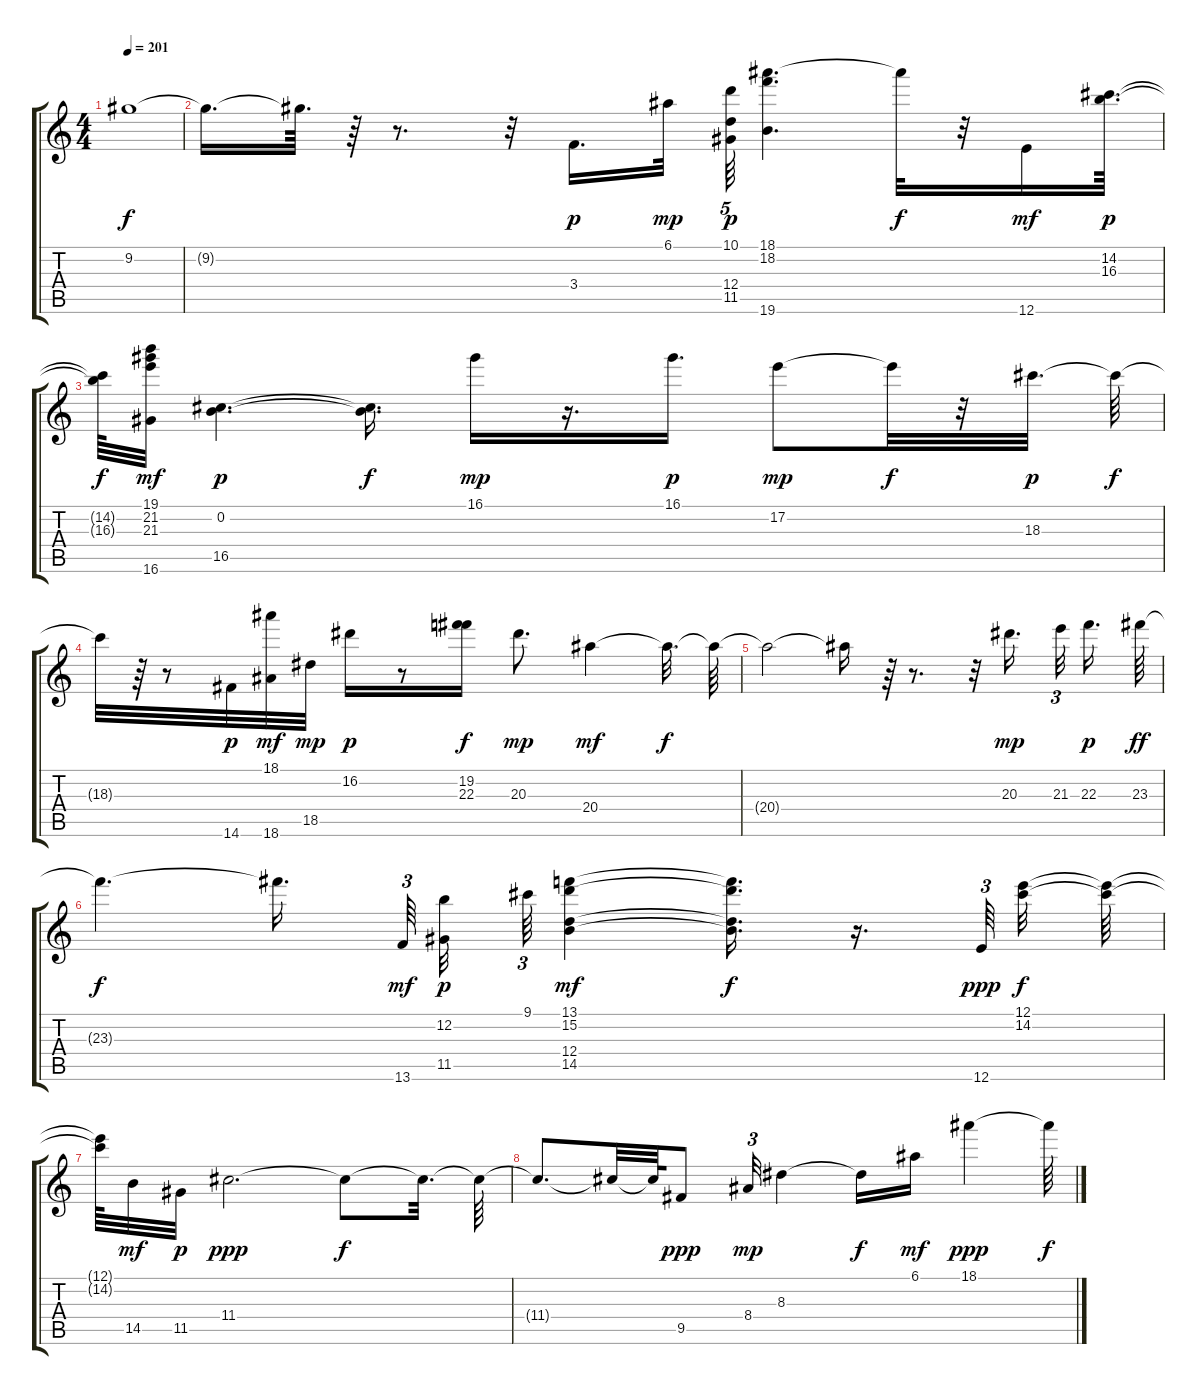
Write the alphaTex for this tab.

\track "" {instrument acousticguitarnylon}
\staff {score tabs}
\tuning (E4 B3 G3 D3 A2 E2) {hide}
\ts (4 4)
\tempo 201
\clef g2
\ks c
9.2{t}.1{dy f} |
9.2{t}.16{d} 9.2{t}.64{d} r.64 r.8{d} r.32 3.4.16{d dy p} 6.1.32{dy mp} (10.1 12.4 11.5).64{tu (5 4) dy p} (18.1 18.2 19.6).4{d} 18.1{t}.32{dy f} r.32 12.6.16{dy mf} (14.2 16.3).64{d dy p} |
(14.2{t} 16.3{t}).64{dy f} (19.1 21.2 21.3 16.6).32{dy mf} (0.2 16.5).4{d dy p} (0.2{t} 16.5{t}).16{d dy f} 16.1.16{dy mp} r.16{d} 16.1.16{d dy p} 17.2.8{dy mp} 17.2{t}.32{dy f} r.32 18.3.32{d dy p} 18.3{t}.64{dy f} |
18.3{t}.32 r.64 r.8 14.6.32{dy p} (18.1 18.6).32{dy mf} 18.5.32{dy mp} 16.2.16{dy p} r.8 (19.2 22.3).16{dy f} 20.3.8{d dy mp} 20.4.4{dy mf} 20.4{t}.32{d dy f} 20.4{t}.64 |
20.4{t}.2 20.4{t}.16 r.64 r.8{d} r.32 20.3.16{d dy mp} 21.3.32{tu (3 2)} 22.3.16{d dy p} 23.3.64{dy ff} |
23.3{t}.4{d dy f} 23.3{t}.16{d} 13.6.64{tu (3 2) dy mf} (12.2 11.5).32{dy p} 9.1.64{tu (3 2)} (13.1 15.2 12.4 14.5).4{dy mf} (13.1{t} 15.2{t} 12.4{t} 14.5{t}).16{d dy f} r.16{d} 12.6.64{tu (3 2) dy ppp} (12.1 14.2).32{dy f} (12.1{t} 14.2{t}).64 |
(12.1{t} 14.2{t}).64 14.5.32{dy mf} 11.5.32{dy p} 11.4.2{d dy ppp} 11.4{t}.8{dy f} 11.4{t}.32{d} 11.4{t}.64 |
11.4{t}.8{d} 11.4{t}.32 11.4{t}.64 9.5.8{dy ppp} 8.4.32{tu (3 2) dy mp} 8.3.4 8.3{t}.16{dy f} 6.1.16{dy mf} 18.1.4{dy ppp} 18.1{t}.64{dy f}
